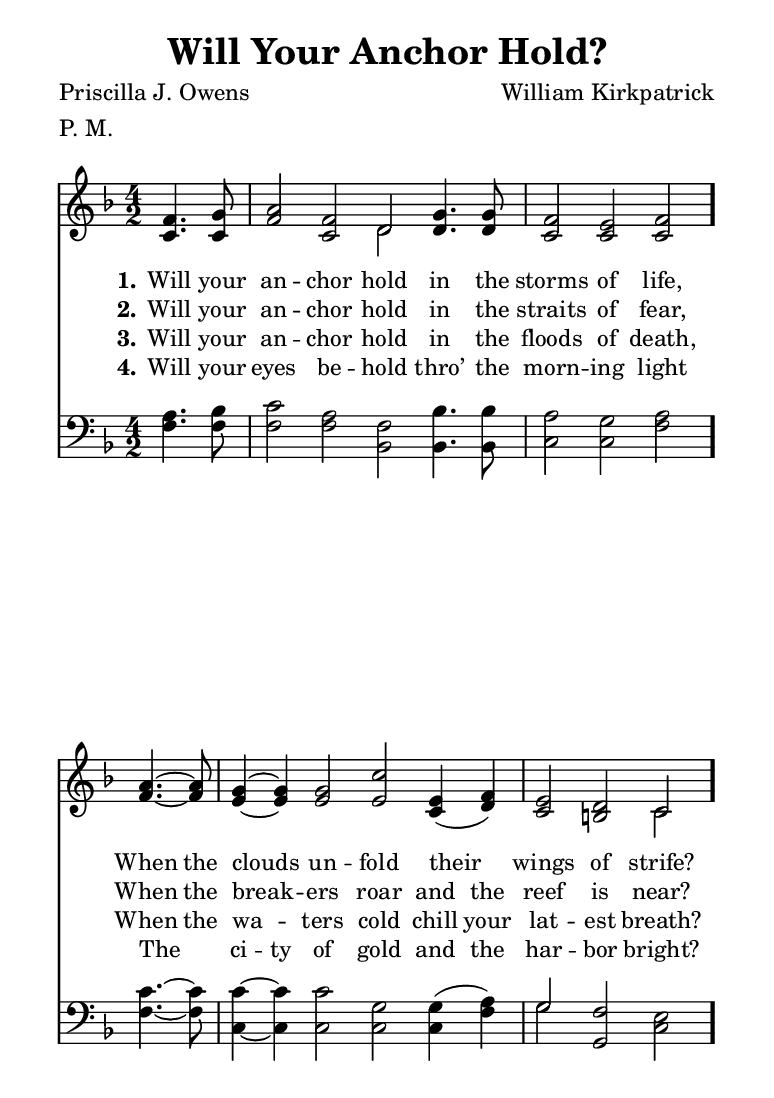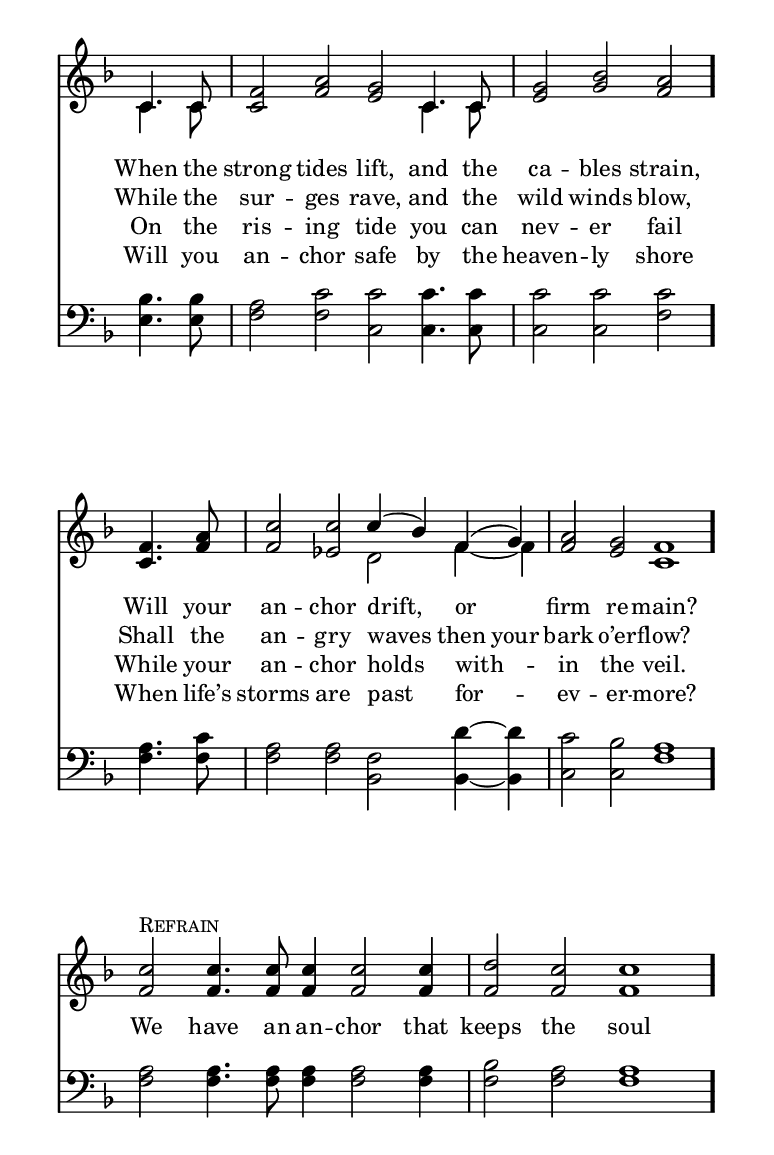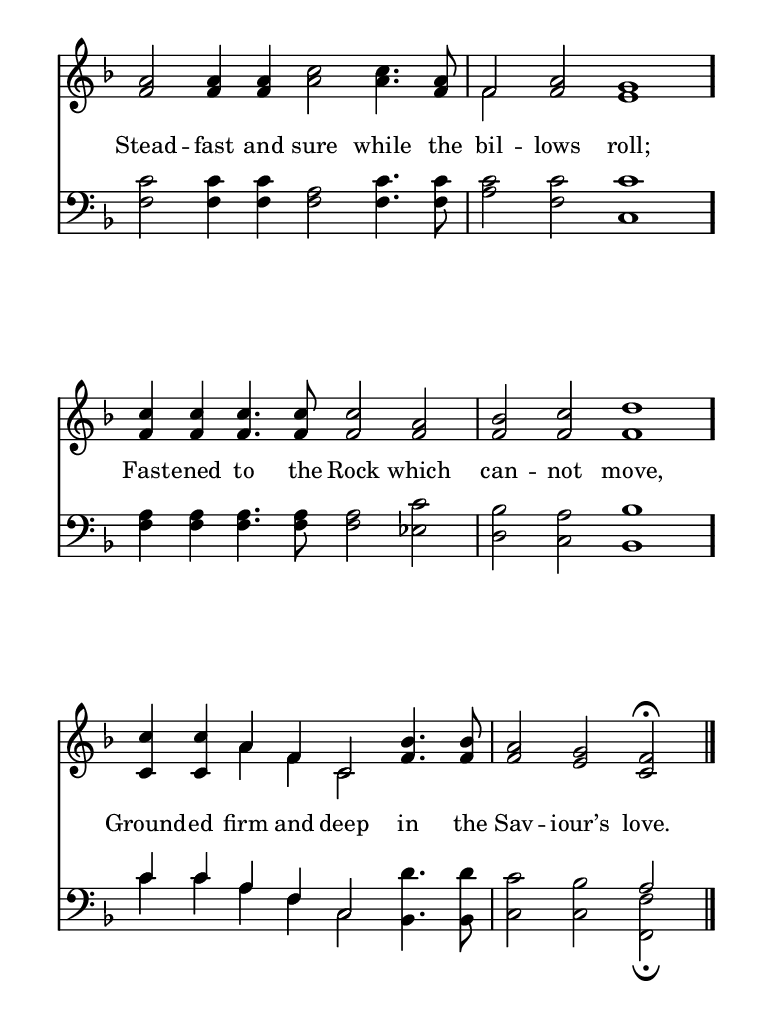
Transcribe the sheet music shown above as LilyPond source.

\include "common/global.ily"
\paper {
  \include "common/paper.ily"
  ragged-last-bottom = ##t
  system-count = #(cond (is-eogsized 7) (#t #f))
  systems-per-page = #(cond (is-eogsized 5) (#t #f))
}

\header{
  %gospel
  hymnnumber = "140"
  title = "Will Your Anchor Hold?"
  tunename = ""
  meter = "P. M."
  poet = "Priscilla J. Owens"
  composer = "William Kirkpatrick"
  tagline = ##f
}

% for fermata in MIDI
ta = { \tempo 2=80 }
tb = { \tempo 2=40 }

patternAA = { c4. c8 | c2 c2 c2 }
patternAB = { c4. ~ c8 | c4 ~ c4 c2 c2 c4( c4) | c2 c2 c2 }

patternBA = { c4. c8 | c2 c2 c4( c4) c4( c4) | c2 c2 c1 }
patternBB = { c4. c8 | c2 c2 c2      c4 ~ c4 | c2 c2 c1 }

patternCA = { c2 c4. c8 c4 c2 c4 | c2 c2 c1 }

patternDA = { c2 c4 c4 c2 c4. c8 | c2 c2 c1 }

patternEA = { c4 c4 c4. c8 c2 c2 | c2 c2 c1 }

patternFA = { c4 c4 c4 c4 c2 c4. c8 | c2 c2 \ta c2 \tb }

global = {
  \include "common/overrides.ily"
  \override Staff.TimeSignature.style = #'numbered
  \time 4/2
  \override Score.MetronomeMark.transparent = ##t % hide all fermata changes too
  \ta
  \key f \major
  \partial 2
  \autoBeamOff
}

notesSoprano = {
\global
\relative c' {

  \changePitch \patternAA { f g | a f d g g | f e f } \eogbreak
  \changePitch \patternAB { a a | g g g c e, f | e d c } \eogbreak
  \changePitch \patternAA { c c | f a g c, c | g' bes a } \eogbreak
  \changePitch \patternBA { f a | c c c bes f g | a g f } \eogbreak

  << s^\markup { \small \caps "Refrain" }
  \changePitch \patternCA { c' c c c c c | d c c } >>
  \changePitch \patternDA { a a a c c a | f a g }
  \changePitch \patternEA { c c c c c a | bes c d }
  \changePitch \patternFA { c c a f c bes' bes | a g f \fermata }

  \bar "|."

}
}

notesAlto = {
\global
\relative e' {

  \changePitch \patternAA { c c | f c d d d | c c c }
  \changePitch \patternAB { f f | e e e e c d | c b c }
  \changePitch \patternAA { c c  | c f e c c | e g f }
  \changePitch \patternBB { c f | f ees d f f | f e c }

  \changePitch \patternCA { f f f f f f | f f f }
  \changePitch \patternDA { f f f a a f | f f e }
  \changePitch \patternEA { f f f f f f | f f f }
  \changePitch \patternFA { c c a' f c f f | f e c }

}
}

notesTenor = {
\global
\relative a {

  \changePitch \patternAA { a bes | c a f bes bes | a g a }
  \changePitch \patternAB { c c | c c c g g a | g f e }
  \changePitch \patternAA { bes' bes | a c c c c | c c c }
  \changePitch \patternBB { a c | a a f d' d | c bes a }

  \changePitch \patternCA { a a a a a a | bes a a }
  \changePitch \patternDA { c c c a c c | c c c }
  \changePitch \patternEA { a a a a a c | bes a bes }
  \changePitch \patternFA { c c a f c d' d | c bes a }

}
}

notesBass = {
\global
\relative f {

  \changePitch \patternAA { f f | f f bes, bes bes | c c f }
  \changePitch \patternAB { f f | c c c c c f | g g, c }
  \changePitch \patternAA { e e | f f c c c | c c f }
  \changePitch \patternBB { f f | f f bes, bes bes | c c f }

  \changePitch \patternCA { f f f f f f | f f f }
  \changePitch \patternDA { f f f f f f | a f c }
  \changePitch \patternEA { f f f f f ees | d c bes }
  \changePitch \patternFA { c' c a f c bes bes | c c <f f,>_\fermata }

}
}

Refrain = \lyricmode {

We have an an -- chor that keeps the soul \bar "."
Stead -- fast and sure while the bil -- lows roll; \bar "."
Fast -- ened to the Rock which can -- not move, \bar "."
Ground -- ed firm and deep in the Sav -- iour’s love. \bar "."

}

wordsA = \lyricmode {
\set stanza = "1."

Will your an -- chor hold in the storms of life, \bar "."
{ \mon } When the { \moff } clouds un -- fold their wings of strife? \bar "."
When the strong tides lift, and the ca -- bles strain, \bar "."
Will your an -- chor drift, or firm re -- main? \bar "."

}

wordsB = \lyricmode {
\set stanza = "2."

Will your an -- chor hold in the straits of fear,
{ \mon } When the { \moff } break -- ers roar { \mon } and the { \moff } reef is near?
While the sur -- ges rave, and the wild winds blow,
Shall the an -- gry waves { \mon } then your { \moff } bark o’er -- flow?

\Refrain

}

wordsC = \lyricmode {
\set stanza = "3."

Will your an -- chor hold in the floods of death,
{ \mon } When the { \moff } wa -- ters { \mon } cold chill { \moff } your lat -- est breath?
On the ris -- ing tide you can nev -- er fail
While your an -- chor holds with -- in the veil.

}

wordsD = \lyricmode {
\set stanza = "4."

Will your eyes be -- hold thro’ the morn -- ing light
The { \mon } ci -- ty { \moff } of gold { \mon } and the { \moff } har -- bor bright?
Will you an -- chor safe by the heaven -- ly shore
When life’s storms are past for -- ev -- er -- more?

}

\score {
  \context ChoirStaff <<
    \context Staff = upper <<
      \set Staff.autoBeaming = ##f
      \set ChoirStaff.systemStartDelimiter = #'SystemStartBar
      \set ChoirStaff.printPartCombineTexts = ##f
      \partcombine #'(2 . 11) \notesSoprano \notesAlto
      \context NullVoice = sopranos { \voiceOne << \notesSoprano >> }
      \context Lyrics = one   \lyricsto sopranos \wordsA
      \context Lyrics = two   \lyricsto sopranos \wordsB
      \context Lyrics = three \lyricsto sopranos \wordsC
      \context Lyrics = four  \lyricsto sopranos \wordsD
    >>
    \context Staff = men <<
      \set Staff.autoBeaming = ##f
      \clef bass
      \set ChoirStaff.printPartCombineTexts = ##f
      \partcombine #'(2 . 11) \notesTenor \notesBass
    >>
  >>
  \layout {
    \include "common/layout.ily"
  }
  #(cond ((ly:get-option 'eog-midi-permitted) #{ \midi{
    \include "common/midi.ily"
  } #}))
}

\version "2.19.49"  % necessary for upgrading to future LilyPond versions.

% vi:set et ts=2 sw=2 ai nocindent syntax=lilypond:
